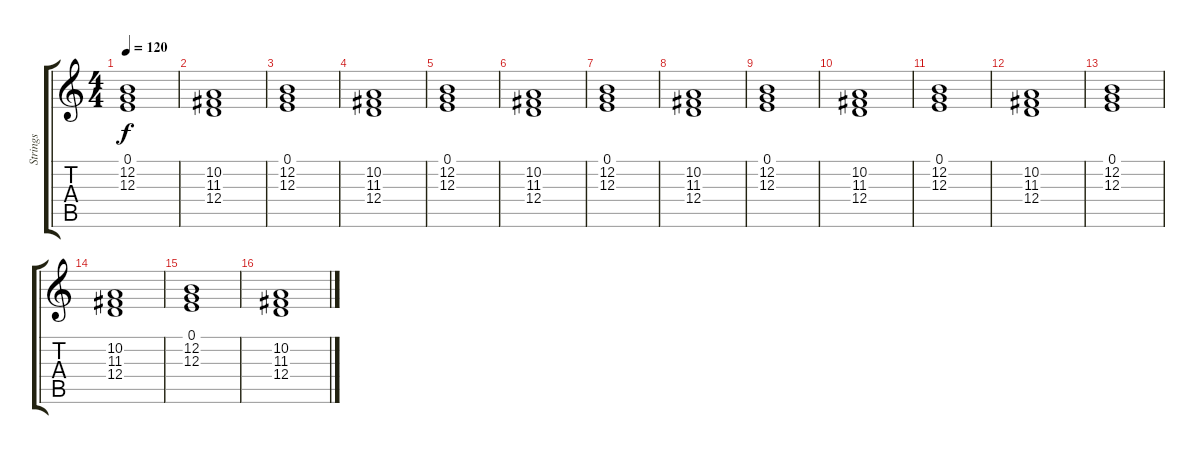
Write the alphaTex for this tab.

\track ("Strings" "Strings") {instrument stringensemble1}
\staff {score tabs}
\tuning (E4 B3 G3 D3 A2 E2) {hide}
\ts (4 4)
\tempo 120
\clef g2
\ks c
(0.1 12.2 12.3).1{dy f} |
(10.2 11.3 12.4).1 |
(0.1 12.2 12.3).1 |
(10.2 11.3 12.4).1 |
(0.1 12.2 12.3).1 |
(10.2 11.3 12.4).1 |
(0.1 12.2 12.3).1 |
(10.2 11.3 12.4).1 |
(0.1 12.2 12.3).1 |
(10.2 11.3 12.4).1 |
(0.1 12.2 12.3).1 |
(10.2 11.3 12.4).1 |
(0.1 12.2 12.3).1 |
(10.2 11.3 12.4).1 |
(0.1 12.2 12.3).1 |
(10.2 11.3 12.4).1
